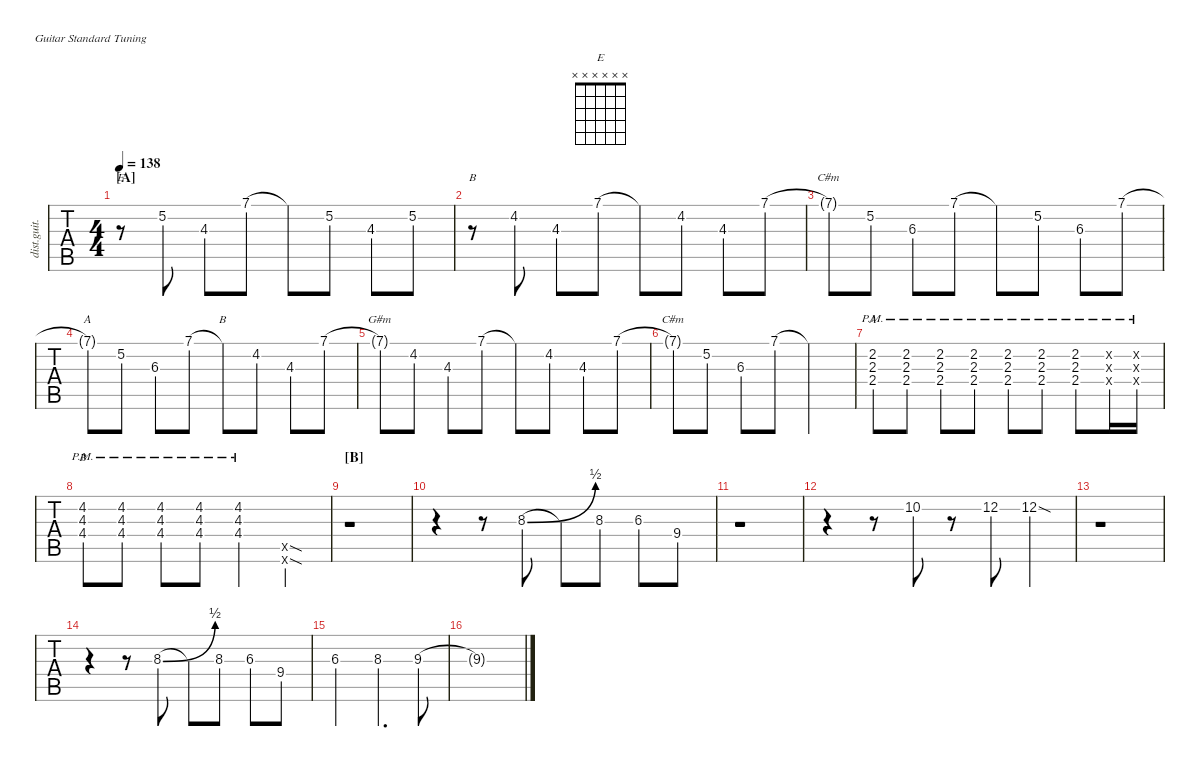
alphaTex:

\defaultSystemsLayout 4
\hideDynamics
\bracketExtendMode nobrackets
\track ("Distortion Guitar" "dist.guit.") {defaultSystemsLayout 4 instrument distortionguitar}
\staff {tabs}
\tuning (E4 B3 G3 D3 A2 E2)
\chord ("B" x x x x x x)
\chord ("E" x x x x x x)
\chord ("B" 7 x x x x x) {firstfret 7 showdiagram false showfingering false}
\chord ("G#m" 7 x x x x x) {firstfret 7 showdiagram false showfingering false}
\chord ("C#m" 7 x x x x x) {firstfret 7 showdiagram false showfingering false}
\chord ("A" 7 x x x x x) {firstfret 7 showdiagram false showfingering false}
\chord ("A" x 2 2 2 x x) {showdiagram false showfingering false barre (2 2)}
\chord ("B" x 4 4 4 x x) {showdiagram false showfingering false barre (4 4)}
\ts (4 4)
\section ("A" "")
\tempo 138
\clef g2
\ks c
r.8{ch "E" dy mf} 5.2.8 4.3.8 7.1.8 7.1{t}.8 5.2.8 4.3.8 5.2.8 |
r.8{ch "B"} 4.2{acc #}.8 4.3.8 7.1.8 7.1{t}.8 4.2{acc #}.8 4.3.8 7.1.8 |
7.1{t}.8{ch "C#m"} 5.2.8 6.3{acc #}.8 7.1.8 7.1{t}.8 5.2.8 6.3{acc #}.8 7.1.8 |
7.1{t}.8{ch "A"} 5.2.8 6.3{acc #}.8 7.1.8 7.1{t}.8{ch "B"} 4.2{acc #}.8 4.3.8 7.1.8 |
7.1{t}.8{ch "G#m"} 4.2{acc #}.8 4.3.8 7.1.8 7.1{t}.8 4.2{acc #}.8 4.3.8 7.1.8 |
7.1{t}.8{ch "C#m"} 5.2.8 6.3{acc #}.8 7.1.8 7.1{t}.2 |
(2.2{pm acc #} 2.3{pm} 2.4{pm}).8{ch "A" instrument distortionguitar} (2.2{pm acc #} 2.3{pm} 2.4{pm}).8 (2.2{pm acc #} 2.3{pm} 2.4{pm}).8 (2.2{pm acc #} 2.3{pm} 2.4{pm}).8 (2.2{pm acc #} 2.3{pm} 2.4{pm}).8 (2.2{pm acc #} 2.3{pm} 2.4{pm}).8 (2.2{pm acc #} 2.3{pm} 2.4{pm}).8 (0.4{pm x} 0.3{pm x} 0.2{pm x}).16 (0.2{pm x} 0.3{pm x} 0.4{pm x}).16 |
(4.2{pm acc #} 4.3{pm} 4.4{pm acc #}).8{ch "B"} (4.2{pm acc #} 4.3{pm} 4.4{pm acc #}).8 (4.2{pm acc #} 4.3{pm} 4.4{pm acc #}).8 (4.2{pm acc #} 4.3{pm} 4.4{pm acc #}).8 (4.2{pm acc #} 4.3{pm} 4.4{pm acc #}).4 (0.5{sod x} 0.6{sod x}).4 |
\section ("B" "")
r.1 |
r.4 r.8 8.3{be (bend 0 0 14.399999999999999 2) acc #}.8 8.3{t}.8 8.3{acc #}.8 6.3{acc #}.8 9.4.8 |
r.1 |
r.4 r.8 10.2.8 r.8 12.2.8 12.2{sod st}.4 |
r.1 |
r.4 r.8 8.3{be (bend 0 0 15 2) acc #}.8 8.3{t}.8 8.3{acc #}.8 6.3{acc #}.8 9.4.8 |
6.3{acc #}.2 8.3{acc #}.4{d} 9.3.8 |
9.3{t}.1
